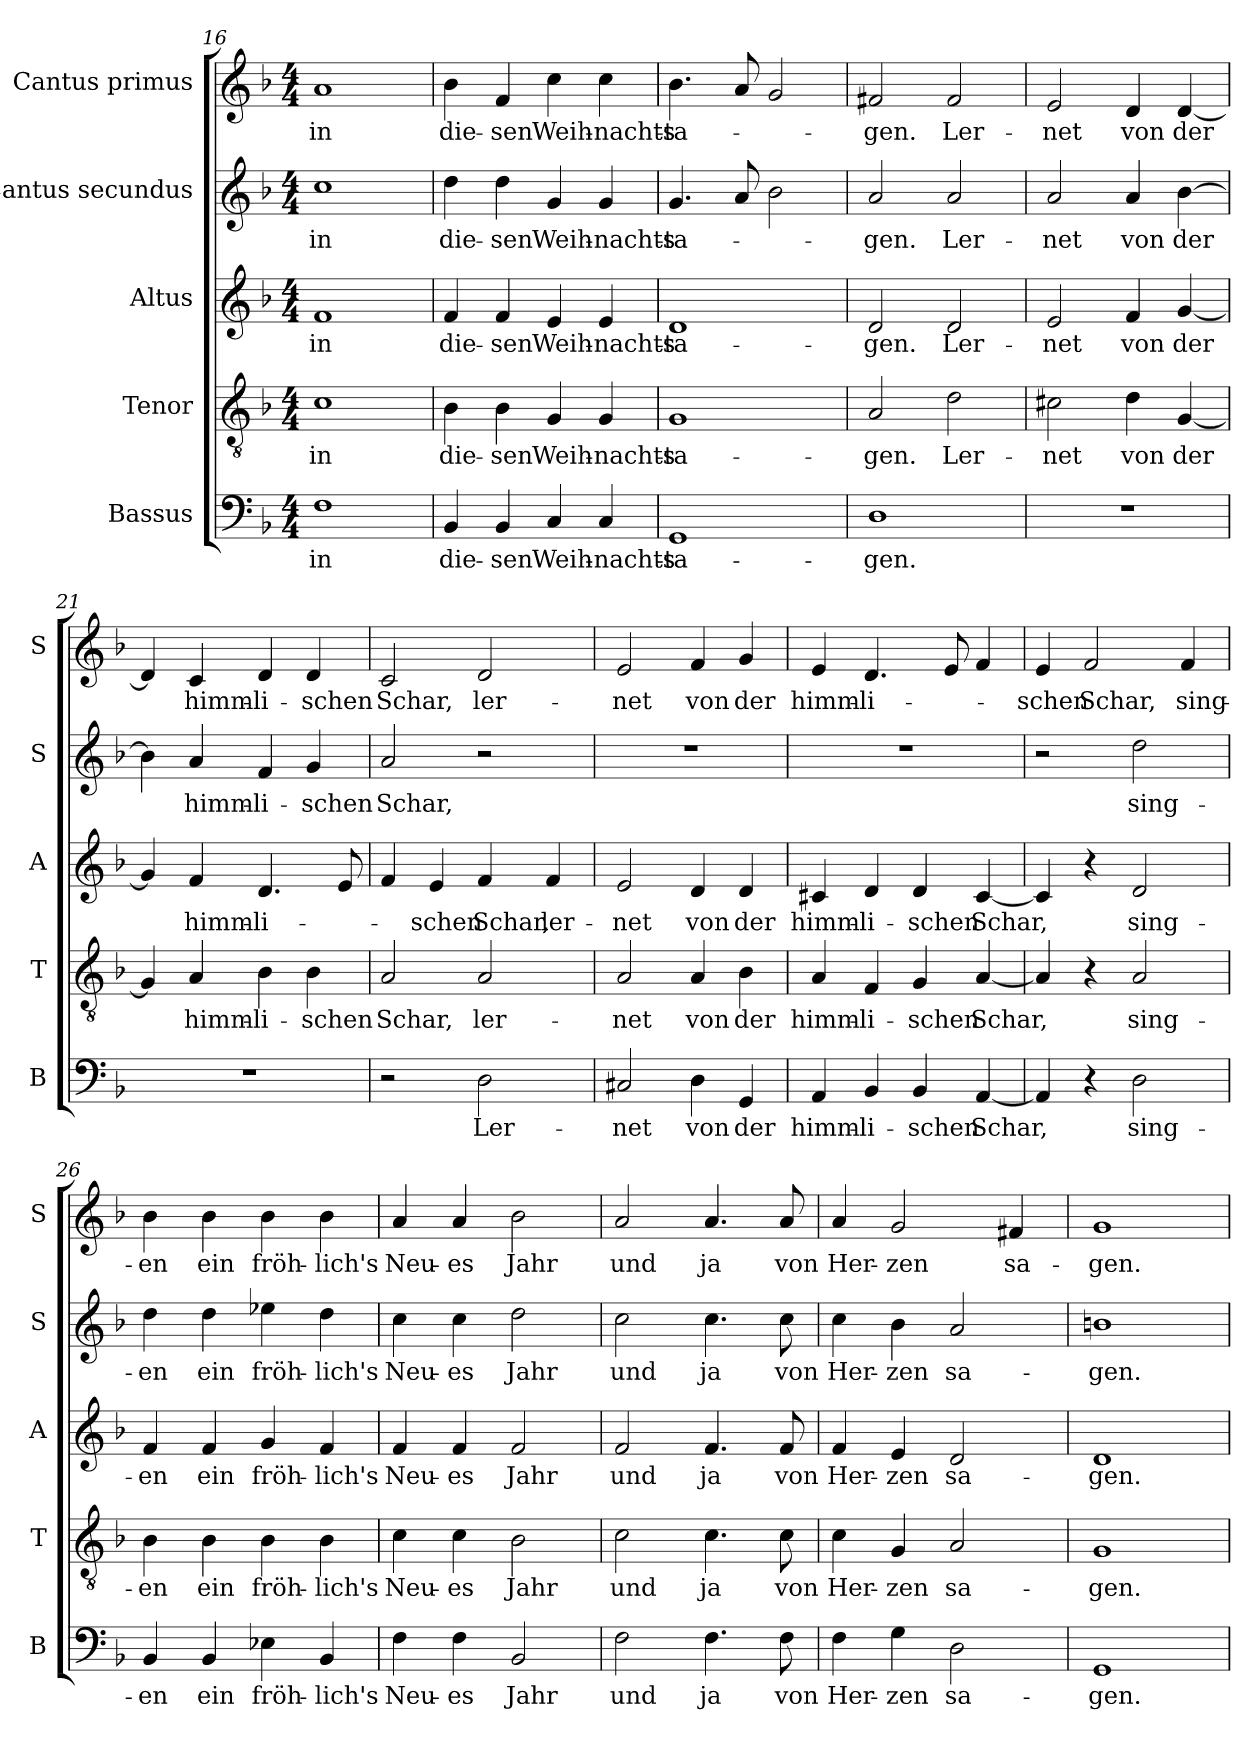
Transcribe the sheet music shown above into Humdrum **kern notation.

**kern	**text	**kern	**text	**kern	**text	**kern	**text	**kern	**text
*part5	*part5	*part4	*part4	*part3	*part3	*part2	*part2	*part1	*part1
*staff5	*staff5	*staff4	*staff4	*staff3	*staff3	*staff2	*staff2	*staff1	*staff1
*I"Bassus	*	*I"Tenor	*	*I"Altus	*	*I"Cantus secundus	*	*I"Cantus primus	*
*I'B	*	*I'T	*	*I'A	*	*I'S	*	*I'S	*
*clefF4	*	*clefGv2	*	*clefG2	*	*clefG2	*	*clefG2	*
*k[b-]	*	*k[b-]	*	*k[b-]	*	*k[b-]	*	*k[b-]	*
*F:	*	*F:	*	*F:	*	*F:	*	*F:	*
*M4/4	*	*M4/4	*	*M4/4	*	*M4/4	*	*M4/4	*
=16	=16	=16	=16	=16	=16	=16	=16	=16	=16
!	!LO:LY:b	!	!LO:LY:b	!	!LO:LY:b	!	!LO:LY:b	!	!LO:LY:b
1F	in	1c	in	1f	in	1cc	in	1a	in
=17	=17	=17	=17	=17	=17	=17	=17	=17	=17
!	!LO:LY:b	!	!LO:LY:b	!	!LO:LY:b	!	!LO:LY:b	!	!LO:LY:b
4BB-/	die-	4B-\	die-	4f/	die-	4dd\	die-	4b-\	die-
!	!LO:LY:b	!	!LO:LY:b	!	!LO:LY:b	!	!LO:LY:b	!	!LO:LY:b
4BB-/	-sen	4B-\	-sen	4f/	-sen	4dd\	-sen	4f/	-sen
!	!LO:LY:b	!	!LO:LY:b	!	!LO:LY:b	!	!LO:LY:b	!	!LO:LY:b
4C/	Weih-	4G/	Weih-	4e/	Weih-	4g/	Weih-	4cc\	Weih-
!	!LO:LY:b	!	!LO:LY:b	!	!LO:LY:b	!	!LO:LY:b	!	!LO:LY:b
4C/	-nachts-	4G/	-nachts-	4e/	-nachts-	4g/	-nachts-	4cc\	-nachts-
=18	=18	=18	=18	=18	=18	=18	=18	=18	=18
!	!LO:LY:b	!	!LO:LY:b	!	!LO:LY:b	!	!LO:LY:b	!	!LO:LY:b
1GG	-ta-	1G	-ta-	1d	-ta-	4.g/	-ta-	4.b-\	-ta-
.	.	.	.	.	.	8a/	.	8a/	.
.	.	.	.	.	.	2b-\	.	2g/	.
=19	=19	=19	=19	=19	=19	=19	=19	=19	=19
!	!LO:LY:b	!	!LO:LY:b	!	!LO:LY:b	!	!LO:LY:b	!	!LO:LY:b
1D	-gen.	2A/	-gen.	2d/	-gen.	2a/	-gen.	2f#X/	-gen.
!	!	!	!LO:LY:b	!	!LO:LY:b	!	!LO:LY:b	!	!LO:LY:b
.	.	2d\	Ler-	2d/	Ler-	2a/	Ler-	2f#/	Ler-
!!LO:PB:g=z
=20	=20	=20	=20	=20	=20	=20	=20	=20	=20
!	!	!	!LO:LY:b	!	!LO:LY:b	!	!LO:LY:b	!	!LO:LY:b
1r	.	2c#X\	-net	2e/	-net	2a/	-net	2e/	-net
!	!	!	!LO:LY:b	!	!LO:LY:b	!	!LO:LY:b	!	!LO:LY:b
.	.	4d\	von	4f/	von	4a/	von	4d/	von
!	!	!	!LO:LY:b	!	!LO:LY:b	!	!LO:LY:b	!	!LO:LY:b
.	.	[4G/	der	[4g/	der	[4b-\	der	[4d/	der
=21	=21	=21	=21	=21	=21	=21	=21	=21	=21
1r	.	4G/]	.	4g/]	.	4b-\]	.	4d/]	.
!	!	!	!LO:LY:b	!	!LO:LY:b	!	!LO:LY:b	!	!LO:LY:b
.	.	4A/	himm-	4f/	himm-	4a/	himm-	4c/	himm-
!	!	!	!LO:LY:b	!	!LO:LY:b	!	!LO:LY:b	!	!LO:LY:b
.	.	4B-\	-li-	4.d/	-li-	4f/	-li-	4d/	-li-
!	!	!	!LO:LY:b	!	!	!	!LO:LY:b	!	!LO:LY:b
.	.	4B-\	-schen	.	.	4g/	-schen	4d/	-schen
.	.	.	.	8e/	.	.	.	.	.
=22	=22	=22	=22	=22	=22	=22	=22	=22	=22
!	!	!	!LO:LY:b	!	!	!	!LO:LY:b	!	!LO:LY:b
2r	.	2A/	Schar,	4f/	.	2a/	Schar,	2c/	Schar,
!	!	!	!	!	!LO:LY:b	!	!	!	!
.	.	.	.	4e/	-schen	.	.	.	.
!	!LO:LY:b	!	!LO:LY:b	!	!LO:LY:b	!	!	!	!LO:LY:b
2D\	Ler-	2A/	ler-	4f/	Schar,	2r	.	2d/	ler-
!	!	!	!	!	!LO:LY:b	!	!	!	!
.	.	.	.	4f/	ler-	.	.	.	.
=23	=23	=23	=23	=23	=23	=23	=23	=23	=23
!	!LO:LY:b	!	!LO:LY:b	!	!LO:LY:b	!	!	!	!LO:LY:b
2C#X/	-net	2A/	-net	2e/	-net	1r	.	2e/	-net
!	!LO:LY:b	!	!LO:LY:b	!	!LO:LY:b	!	!	!	!LO:LY:b
4D\	von	4A/	von	4d/	von	.	.	4f/	von
!	!LO:LY:b	!	!LO:LY:b	!	!LO:LY:b	!	!	!	!LO:LY:b
4GG/	der	4B-\	der	4d/	der	.	.	4g/	der
=24	=24	=24	=24	=24	=24	=24	=24	=24	=24
!	!LO:LY:b	!	!LO:LY:b	!	!LO:LY:b	!	!	!	!LO:LY:b
4AA/	himm-	4A/	himm-	4c#X/	himm-	1r	.	4e/	himm-
!	!LO:LY:b	!	!LO:LY:b	!	!LO:LY:b	!	!	!	!LO:LY:b
4BB-/	-li-	4F/	-li-	4d/	-li-	.	.	4.d/	-li-
!	!LO:LY:b	!	!LO:LY:b	!	!LO:LY:b	!	!	!	!
4BB-/	-schen	4G/	-schen	4d/	-schen	.	.	.	.
.	.	.	.	.	.	.	.	8e/	.
!	!LO:LY:b	!	!LO:LY:b	!	!LO:LY:b	!	!	!	!
[4AA/	Schar,	[4A/	Schar,	[4c#/	Schar,	.	.	4f/	.
!!LO:LB:g=z
=25	=25	=25	=25	=25	=25	=25	=25	=25	=25
!	!	!	!	!	!	!	!	!	!LO:LY:b
4AA/]	.	4A/]	.	4c#/]	.	2r	.	4e/	-schen
!	!	!	!	!	!	!	!	!	!LO:LY:b
4r	.	4r	.	4r	.	.	.	2f/	Schar,
!	!LO:LY:b	!	!LO:LY:b	!	!LO:LY:b	!	!LO:LY:b	!	!
2D\	sing-	2A/	sing-	2d/	sing-	2dd\	sing-	.	.
!	!	!	!	!	!	!	!	!	!LO:LY:b
.	.	.	.	.	.	.	.	4f/	sing-
=26	=26	=26	=26	=26	=26	=26	=26	=26	=26
!	!LO:LY:b	!	!LO:LY:b	!	!LO:LY:b	!	!LO:LY:b	!	!LO:LY:b
4BB-/	-en	4B-\	-en	4f/	-en	4dd\	-en	4b-\	-en
!	!LO:LY:b	!	!LO:LY:b	!	!LO:LY:b	!	!LO:LY:b	!	!LO:LY:b
4BB-/	ein	4B-\	ein	4f/	ein	4dd\	ein	4b-\	ein
!	!LO:LY:b	!	!LO:LY:b	!	!LO:LY:b	!	!LO:LY:b	!	!LO:LY:b
4E-X\	fröh-	4B-\	fröh-	4g/	fröh-	4ee-X\	fröh-	4b-\	fröh-
!	!LO:LY:b	!	!LO:LY:b	!	!LO:LY:b	!	!LO:LY:b	!	!LO:LY:b
4BB-/	-lich's	4B-\	-lich's	4f/	-lich's	4dd\	-lich's	4b-\	-lich's
=27	=27	=27	=27	=27	=27	=27	=27	=27	=27
!	!LO:LY:b	!	!LO:LY:b	!	!LO:LY:b	!	!LO:LY:b	!	!LO:LY:b
4F\	Neu-	4c\	Neu-	4f/	Neu-	4cc\	Neu-	4a/	Neu-
!	!LO:LY:b	!	!LO:LY:b	!	!LO:LY:b	!	!LO:LY:b	!	!LO:LY:b
4F\	-es	4c\	-es	4f/	-es	4cc\	-es	4a/	-es
!	!LO:LY:b	!	!LO:LY:b	!	!LO:LY:b	!	!LO:LY:b	!	!LO:LY:b
2BB-/	Jahr	2B-\	Jahr	2f/	Jahr	2dd\	Jahr	2b-\	Jahr
=28	=28	=28	=28	=28	=28	=28	=28	=28	=28
!	!LO:LY:b	!	!LO:LY:b	!	!LO:LY:b	!	!LO:LY:b	!	!LO:LY:b
2F\	und	2c\	und	2f/	und	2cc\	und	2a/	und
!	!LO:LY:b	!	!LO:LY:b	!	!LO:LY:b	!	!LO:LY:b	!	!LO:LY:b
4.F\	ja	4.c\	ja	4.f/	ja	4.cc\	ja	4.a/	ja
!	!LO:LY:b	!	!LO:LY:b	!	!LO:LY:b	!	!LO:LY:b	!	!LO:LY:b
8F\	von	8c\	von	8f/	von	8cc\	von	8a/	von
=29	=29	=29	=29	=29	=29	=29	=29	=29	=29
!	!LO:LY:b	!	!LO:LY:b	!	!LO:LY:b	!	!LO:LY:b	!	!LO:LY:b
4F\	Her-	4c\	Her-	4f/	Her-	4cc\	Her-	4a/	Her-
!	!LO:LY:b	!	!LO:LY:b	!	!LO:LY:b	!	!LO:LY:b	!	!LO:LY:b
4G\	-zen	4G/	-zen	4e/	-zen	4b-\	-zen	2g/	-zen
!	!LO:LY:b	!	!LO:LY:b	!	!LO:LY:b	!	!LO:LY:b	!	!
2D\	sa-	2A/	sa-	2d/	sa-	2a/	sa-	.	.
!	!	!	!	!	!	!	!	!	!LO:LY:b
.	.	.	.	.	.	.	.	4f#X/	sa-
!!LO:PB:g=z
=30	=30	=30	=30	=30	=30	=30	=30	=30	=30
!	!LO:LY:b	!	!LO:LY:b	!	!LO:LY:b	!	!LO:LY:b	!	!LO:LY:b
1GG	-gen.	1G	-gen.	1d	-gen.	1bn	-gen.	1g	-gen.
=	=	=	=	=	=	=	=	=	=
*-	*-	*-	*-	*-	*-	*-	*-	*-	*-
